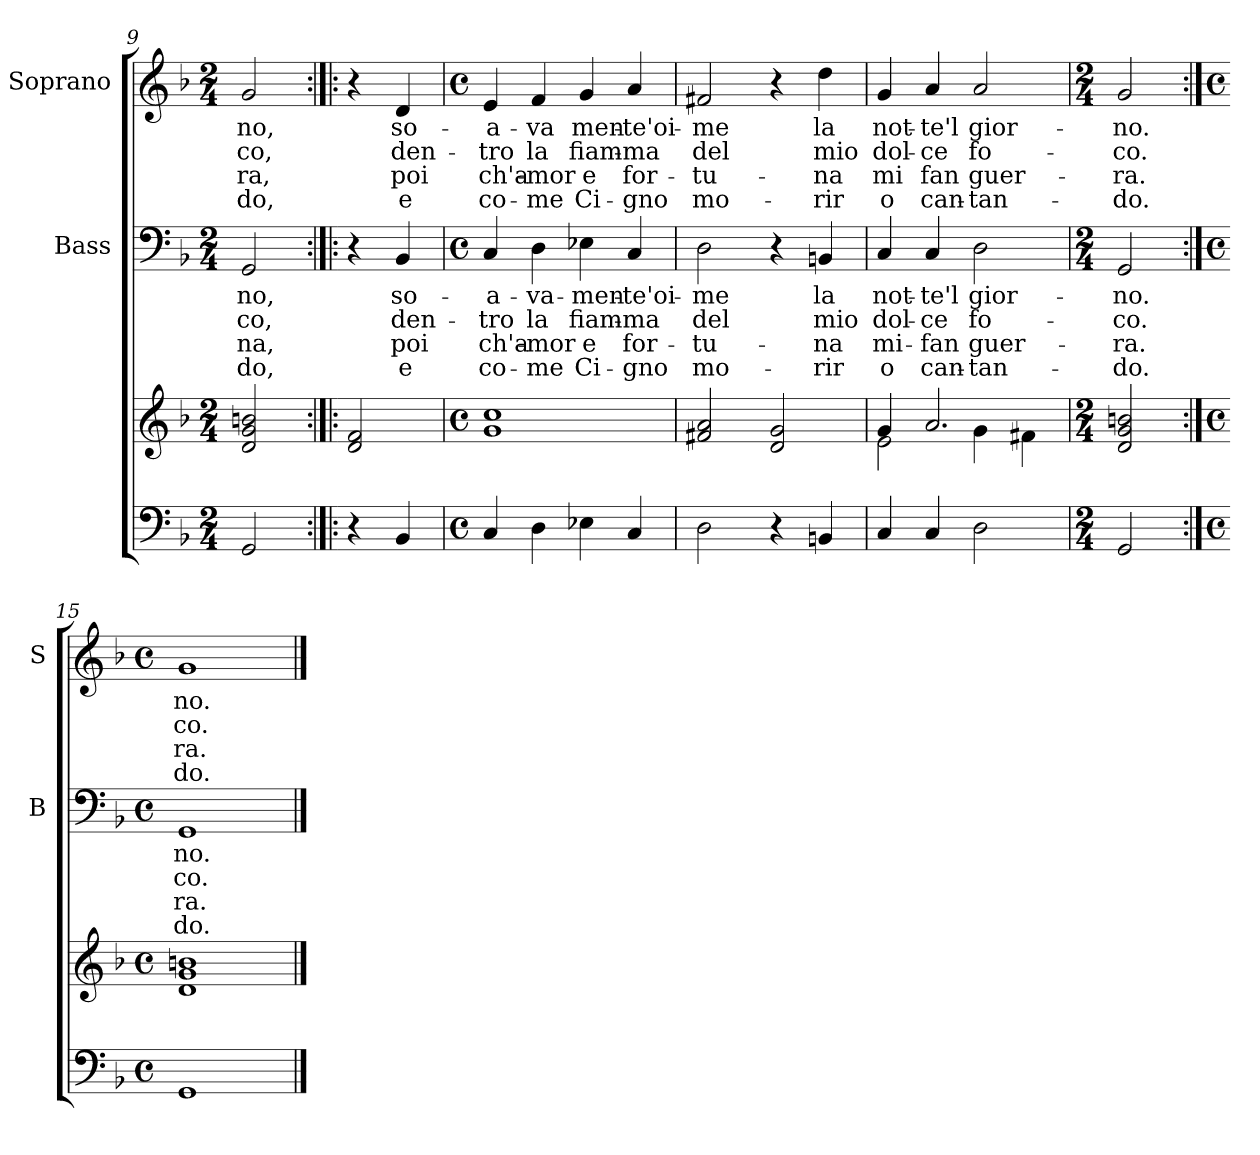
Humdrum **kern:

**kern	**kern	**kern	**text	**text	**text	**text	**kern	**text	**text	**text	**text
*part3	*part3	*part2	*part2	*part2	*part2	*part2	*part1	*part1	*part1	*part1	*part1
*staff4	*staff3	*staff2	*staff2	*staff2	*staff2	*staff2	*staff1	*staff1	*staff1	*staff1	*staff1
*	*	*I"Bass	*	*	*	*	*I"Soprano	*	*	*	*
*	*	*I'B	*	*	*	*	*I'S	*	*	*	*
*clefF4	*clefG2	*clefF4	*	*	*	*	*clefG2	*	*	*	*
*k[b-]	*k[b-]	*k[b-]	*	*	*	*	*k[b-]	*	*	*	*
*F:	*F:	*F:	*	*	*	*	*F:	*	*	*	*
*M2/4	*M2/4	*M2/4	*	*	*	*	*M2/4	*	*	*	*
=9	=9	=9	=9	=9	=9	=9	=9	=9	=9	=9	=9
2GG/	2d/ 2g/ 2bn/	2GG/	-no,	-co,	-na,	-do,	2g/	-no,	-co,	-ra,	-do,
=10:|!|:	=10:|!|:	=10:|!|:	=10:|!|:	=10:|!|:	=10:|!|:	=10:|!|:	=10:|!|:	=10:|!|:	=10:|!|:	=10:|!|:	=10:|!|:
4r	2d/ 2f/	4r	.	.	.	.	4r	.	.	.	.
4BB-/	.	4BB-/	so-	den-	poi	e	4d/	so-	den-	poi	e
=11	=11	=11	=11	=11	=11	=11	=11	=11	=11	=11	=11
*M4/4	*M4/4	*M4/4	*	*	*	*	*M4/4	*	*	*	*
*met(c)	*met(c)	*met(c)	*	*	*	*	*met(c)	*	*	*	*
4C/	1g 1cc	4C/	-a-	-tro	ch'a-	co-	4e/	-a-	-tro	ch'a-	co-
4D\	.	4D\	-va-	la	-mor	-me	4f/	-va	la	-mor	-me
4E-X\	.	4E-X\	-men-	fiam-	e	Ci-	4g/	men-	fiam-	e	Ci-
4C/	.	4C/	-te'oi-	-ma	for-	-gno	4a/	-te'oi-	-ma	for-	-gno
=12	=12	=12	=12	=12	=12	=12	=12	=12	=12	=12	=12
2D\	2f#X/ 2a/	2D\	-me	del	-tu-	mo-	2f#X/	-me	del	-tu-	mo-
4r	2d/ 2g/	4r	.	.	.	.	4r	.	.	.	.
4BBn/	.	4BBn/	la	mio	-na	-rir	4dd\	la	mio	-na	-rir
=13	=13	=13	=13	=13	=13	=13	=13	=13	=13	=13	=13
*	*^	*	*	*	*	*	*	*	*	*	*
4C/	2e\	4g/	4C/	not-	dol-	mi-	o	4g/	not-	dol-	mi	o
4C/	.	2.a/	4C/	-te'l	-ce	-fan	can-	4a/	-te'l	-ce	fan	can-
2D\	4g\	.	2D\	gior-	fo-	guer-	-tan-	2a/	gior-	fo-	guer-	-tan-
.	4f#X\	.	.	.	.	.	.	.	.	.	.	.
*	*v	*v	*	*	*	*	*	*	*	*	*	*
=14	=14	=14	=14	=14	=14	=14	=14	=14	=14	=14	=14
*M2/4	*M2/4	*M2/4	*	*	*	*	*M2/4	*	*	*	*
2GG/	2d/ 2g/ 2bn/	2GG/	-no.	-co.	-ra.	-do.	2g/	-no.	-co.	-ra.	-do.
=15:|!	=15:|!	=15:|!	=15:|!	=15:|!	=15:|!	=15:|!	=15:|!	=15:|!	=15:|!	=15:|!	=15:|!
*M4/4	*M4/4	*M4/4	*	*	*	*	*M4/4	*	*	*	*
*met(c)	*met(c)	*met(c)	*	*	*	*	*met(c)	*	*	*	*
1GG	1d 1g 1bn	1GG	no.	co.	ra.	do.	1g	no.	co.	ra.	do.
==	==	==	==	==	==	==	==	==	==	==	==
*-	*-	*-	*-	*-	*-	*-	*-	*-	*-	*-	*-
